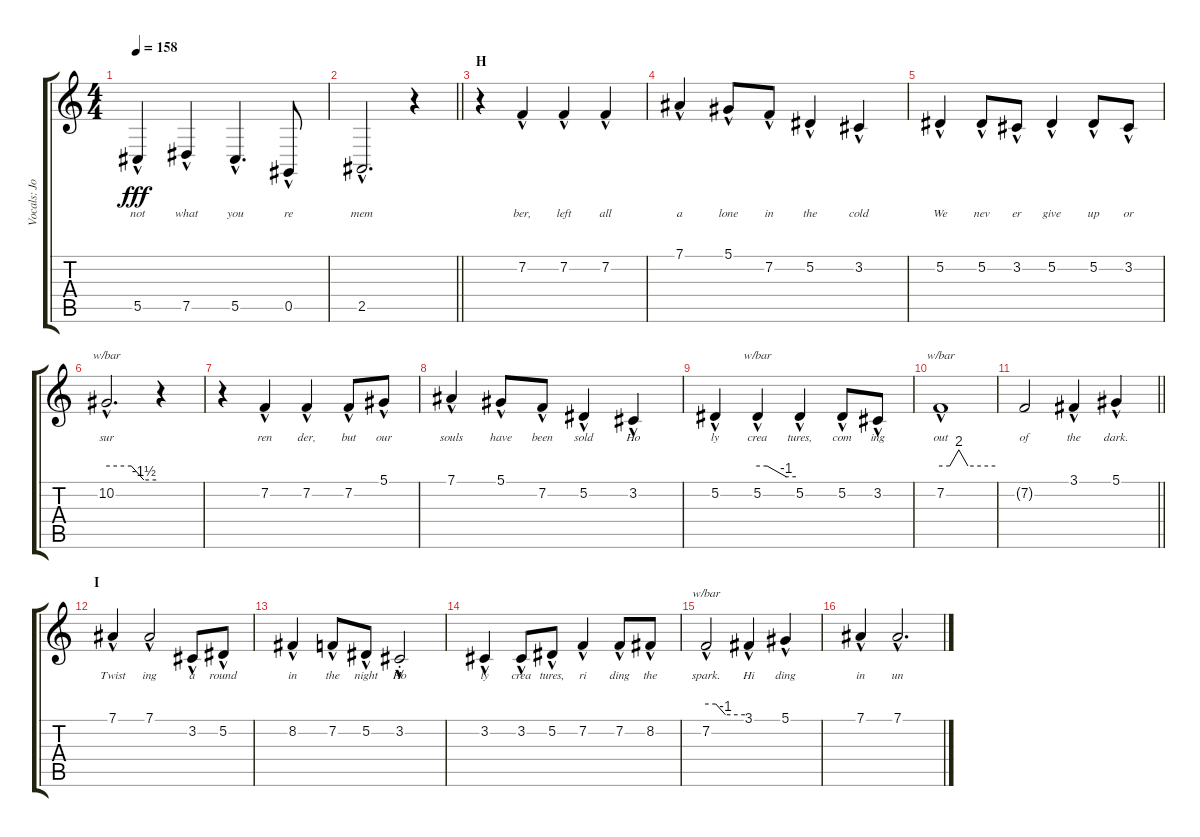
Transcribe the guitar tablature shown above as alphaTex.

\track ("Vocals: Johnny" "Vocals: Jo") {instrument lead2sawtooth}
\staff {score tabs}
\tuning (Eb4 Bb3 Gb3 Db3 Ab2 Eb2) {hide}
\ts (4 4)
\tempo 158
\clef g2
\ks c
5.5{hac}.4{lyrics (0 "not") lyrics (1 "") lyrics (2 "") lyrics (3 "") lyrics (4 "") dy fff} 7.5{hac}.4{lyrics (0 "what") lyrics (1 "") lyrics (2 "") lyrics (3 "") lyrics (4 "")} 5.5{hac}.4{d lyrics (0 "you") lyrics (1 "") lyrics (2 "") lyrics (3 "") lyrics (4 "")} 0.5{hac}.8{lyrics (0 "re") lyrics (1 "") lyrics (2 "") lyrics (3 "") lyrics (4 "")} |
\barLineRight lightlight
2.5{hac}.2{d lyrics (0 "mem") lyrics (1 "") lyrics (2 "") lyrics (3 "") lyrics (4 "")} r.4 |
\section ("" "H")
r.4 7.2{hac}.4{lyrics (0 "ber,") lyrics (1 "") lyrics (2 "") lyrics (3 "") lyrics (4 "")} 7.2{hac}.4{lyrics (0 "left") lyrics (1 "") lyrics (2 "") lyrics (3 "") lyrics (4 "")} 7.2{hac}.4{lyrics (0 "all") lyrics (1 "") lyrics (2 "") lyrics (3 "") lyrics (4 "")} |
7.1{hac}.4{lyrics (0 "a") lyrics (1 "") lyrics (2 "") lyrics (3 "") lyrics (4 "")} 5.1{hac}.8{lyrics (0 "lone") lyrics (1 "") lyrics (2 "") lyrics (3 "") lyrics (4 "")} 7.2{hac}.8{lyrics (0 "in") lyrics (1 "") lyrics (2 "") lyrics (3 "") lyrics (4 "")} 5.2{hac}.4{lyrics (0 "the") lyrics (1 "") lyrics (2 "") lyrics (3 "") lyrics (4 "")} 3.2{hac}.4{lyrics (0 "cold") lyrics (1 "") lyrics (2 "") lyrics (3 "") lyrics (4 "")} |
5.2{hac}.4{lyrics (0 "We") lyrics (1 "") lyrics (2 "") lyrics (3 "") lyrics (4 "")} 5.2{hac}.8{lyrics (0 "nev") lyrics (1 "") lyrics (2 "") lyrics (3 "") lyrics (4 "")} 3.2{hac}.8{lyrics (0 "er") lyrics (1 "") lyrics (2 "") lyrics (3 "") lyrics (4 "")} 5.2{hac}.4{lyrics (0 "give") lyrics (1 "") lyrics (2 "") lyrics (3 "") lyrics (4 "")} 5.2{hac}.8{lyrics (0 "up") lyrics (1 "") lyrics (2 "") lyrics (3 "") lyrics (4 "")} 3.2{hac}.8{lyrics (0 "or") lyrics (1 "") lyrics (2 "") lyrics (3 "") lyrics (4 "")} |
10.2{hac}.2{d tbe (custom default 0 0 30 0 45 -6 60 -6) lyrics (0 "sur") lyrics (1 "") lyrics (2 "") lyrics (3 "") lyrics (4 "")} r.4 |
r.4 7.2{hac}.4{lyrics (0 "ren") lyrics (1 "") lyrics (2 "") lyrics (3 "") lyrics (4 "")} 7.2{hac}.4{lyrics (0 "der,") lyrics (1 "") lyrics (2 "") lyrics (3 "") lyrics (4 "")} 7.2{hac}.8{lyrics (0 "but") lyrics (1 "") lyrics (2 "") lyrics (3 "") lyrics (4 "")} 5.1{hac}.8{lyrics (0 "our") lyrics (1 "") lyrics (2 "") lyrics (3 "") lyrics (4 "")} |
7.1{hac}.4{lyrics (0 "souls") lyrics (1 "") lyrics (2 "") lyrics (3 "") lyrics (4 "")} 5.1{hac}.8{lyrics (0 "have") lyrics (1 "") lyrics (2 "") lyrics (3 "") lyrics (4 "")} 7.2{hac}.8{lyrics (0 "been") lyrics (1 "") lyrics (2 "") lyrics (3 "") lyrics (4 "")} 5.2{hac}.4{lyrics (0 "sold") lyrics (1 "") lyrics (2 "") lyrics (3 "") lyrics (4 "")} 3.2{hac}.4{lyrics (0 "Ho") lyrics (1 "") lyrics (2 "") lyrics (3 "") lyrics (4 "")} |
5.2{hac}.4{lyrics (0 "ly") lyrics (1 "") lyrics (2 "") lyrics (3 "") lyrics (4 "")} 5.2{hac}.4{tbe (custom default 0 0 15 0 45 -4 60 -4) lyrics (0 "crea") lyrics (1 "") lyrics (2 "") lyrics (3 "") lyrics (4 "")} 5.2{hac}.4{lyrics (0 "tures,") lyrics (1 "") lyrics (2 "") lyrics (3 "") lyrics (4 "")} 5.2{hac}.8{lyrics (0 "com") lyrics (1 "") lyrics (2 "") lyrics (3 "") lyrics (4 "")} 3.2{hac}.8{lyrics (0 "ing") lyrics (1 "") lyrics (2 "") lyrics (3 "") lyrics (4 "")} |
7.2{hac}.1{tbe (custom default 0 0 10 0 20 8 30 0 60 0) lyrics (0 "out") lyrics (1 "") lyrics (2 "") lyrics (3 "") lyrics (4 "")} |
\barLineRight lightlight
7.2{t}.2{lyrics (0 "of") lyrics (1 "") lyrics (2 "") lyrics (3 "") lyrics (4 "")} 3.1{hac}.4{lyrics (0 "the") lyrics (1 "") lyrics (2 "") lyrics (3 "") lyrics (4 "")} 5.1{hac}.4{lyrics (0 "dark.") lyrics (1 "") lyrics (2 "") lyrics (3 "") lyrics (4 "")} |
\section ("" "I")
7.1{hac}.4{lyrics (0 "Twist") lyrics (1 "") lyrics (2 "") lyrics (3 "") lyrics (4 "")} 7.1{hac}.2{lyrics (0 "ing") lyrics (1 "") lyrics (2 "") lyrics (3 "") lyrics (4 "")} 3.2{hac}.8{lyrics (0 "a") lyrics (1 "") lyrics (2 "") lyrics (3 "") lyrics (4 "")} 5.2{hac}.8{lyrics (0 "round") lyrics (1 "") lyrics (2 "") lyrics (3 "") lyrics (4 "")} |
8.2{hac}.4{lyrics (0 "in") lyrics (1 "") lyrics (2 "") lyrics (3 "") lyrics (4 "")} 7.2{hac}.8{lyrics (0 "the") lyrics (1 "") lyrics (2 "") lyrics (3 "") lyrics (4 "")} 5.2{hac}.8{lyrics (0 "night") lyrics (1 "") lyrics (2 "") lyrics (3 "") lyrics (4 "")} 3.2{hac st}.2{lyrics (0 "Ho") lyrics (1 "") lyrics (2 "") lyrics (3 "") lyrics (4 "")} |
3.2{hac}.4{lyrics (0 "ly") lyrics (1 "") lyrics (2 "") lyrics (3 "") lyrics (4 "")} 3.2{hac}.8{lyrics (0 "crea") lyrics (1 "") lyrics (2 "") lyrics (3 "") lyrics (4 "")} 5.2{hac}.8{lyrics (0 "tures,") lyrics (1 "") lyrics (2 "") lyrics (3 "") lyrics (4 "")} 7.2{hac}.4{lyrics (0 "ri") lyrics (1 "") lyrics (2 "") lyrics (3 "") lyrics (4 "")} 7.2{hac}.8{lyrics (0 "ding") lyrics (1 "") lyrics (2 "") lyrics (3 "") lyrics (4 "")} 8.2{hac}.8{lyrics (0 "the") lyrics (1 "") lyrics (2 "") lyrics (3 "") lyrics (4 "")} |
7.2{hac}.2{tbe (custom default 0 0 15 0 30 -4 60 -4) lyrics (0 "spark.") lyrics (1 "") lyrics (2 "") lyrics (3 "") lyrics (4 "")} 3.1{hac}.4{lyrics (0 "Hi") lyrics (1 "") lyrics (2 "") lyrics (3 "") lyrics (4 "")} 5.1{hac}.4{lyrics (0 "ding") lyrics (1 "") lyrics (2 "") lyrics (3 "") lyrics (4 "")} |
7.1{hac}.4{lyrics (0 "in") lyrics (1 "") lyrics (2 "") lyrics (3 "") lyrics (4 "")} 7.1{hac}.2{d lyrics (0 "un") lyrics (1 "") lyrics (2 "") lyrics (3 "") lyrics (4 "")}
